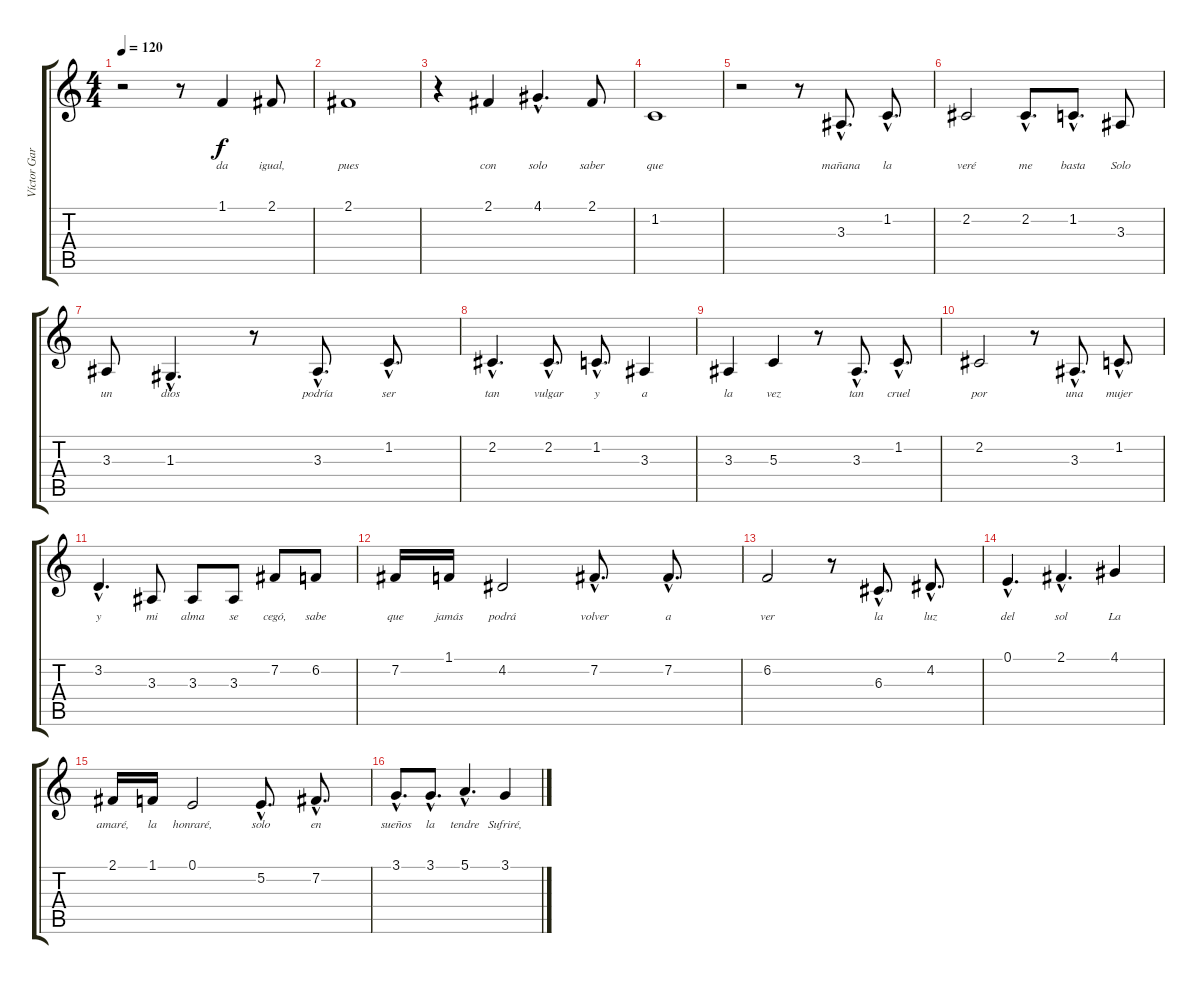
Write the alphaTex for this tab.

\track ("Víctor García (Voz)" "Víctor Gar") {instrument lead6voice}
\staff {score tabs}
\tuning (E4 B3 G3 D3 A2 E2) {hide}
\ts (4 4)
\tempo 120
\clef g2
\ks c
r.2{dy f} r.8 1.1.4{lyrics (0 "da") lyrics (1 "") lyrics (2 "") lyrics (3 "") lyrics (4 "")} 2.1.8{lyrics (0 "igual,") lyrics (1 "") lyrics (2 "") lyrics (3 "") lyrics (4 "")} |
2.1.1{lyrics (0 "pues") lyrics (1 "") lyrics (2 "") lyrics (3 "") lyrics (4 "")} |
r.4 2.1.4{lyrics (0 "con") lyrics (1 "") lyrics (2 "") lyrics (3 "") lyrics (4 "")} 4.1{hac}.4{d lyrics (0 "solo") lyrics (1 "") lyrics (2 "") lyrics (3 "") lyrics (4 "")} 2.1.8{lyrics (0 "saber") lyrics (1 "") lyrics (2 "") lyrics (3 "") lyrics (4 "")} |
1.2.1{lyrics (0 "que") lyrics (1 "") lyrics (2 "") lyrics (3 "") lyrics (4 "")} |
r.2 r.8 3.3{hac}.8{d lyrics (0 "mañana") lyrics (1 "") lyrics (2 "") lyrics (3 "") lyrics (4 "")} 1.2{hac}.8{d lyrics (0 "la") lyrics (1 "") lyrics (2 "") lyrics (3 "") lyrics (4 "")} |
2.2.2{lyrics (0 "veré") lyrics (1 "") lyrics (2 "") lyrics (3 "") lyrics (4 "")} 2.2{hac}.8{d lyrics (0 "me") lyrics (1 "") lyrics (2 "") lyrics (3 "") lyrics (4 "")} 1.2{hac}.8{d lyrics (0 "basta") lyrics (1 "") lyrics (2 "") lyrics (3 "") lyrics (4 "")} 3.3.8{lyrics (0 "Solo") lyrics (1 "") lyrics (2 "") lyrics (3 "") lyrics (4 "")} |
3.3.8{lyrics (0 "un") lyrics (1 "") lyrics (2 "") lyrics (3 "") lyrics (4 "")} 1.3{hac}.4{d lyrics (0 "dios") lyrics (1 "") lyrics (2 "") lyrics (3 "") lyrics (4 "")} r.8 3.3{hac}.8{d lyrics (0 "podría") lyrics (1 "") lyrics (2 "") lyrics (3 "") lyrics (4 "")} 1.2{hac}.8{d lyrics (0 "ser") lyrics (1 "") lyrics (2 "") lyrics (3 "") lyrics (4 "")} |
2.2{hac}.4{d lyrics (0 "tan") lyrics (1 "") lyrics (2 "") lyrics (3 "") lyrics (4 "")} 2.2{hac}.8{d lyrics (0 "vulgar") lyrics (1 "") lyrics (2 "") lyrics (3 "") lyrics (4 "")} 1.2{hac}.8{d lyrics (0 "y") lyrics (1 "") lyrics (2 "") lyrics (3 "") lyrics (4 "")} 3.3.4{lyrics (0 "a") lyrics (1 "") lyrics (2 "") lyrics (3 "") lyrics (4 "")} |
3.3.4{lyrics (0 "la") lyrics (1 "") lyrics (2 "") lyrics (3 "") lyrics (4 "")} 5.3.4{lyrics (0 "vez") lyrics (1 "") lyrics (2 "") lyrics (3 "") lyrics (4 "")} r.8 3.3{hac}.8{d lyrics (0 "tan") lyrics (1 "") lyrics (2 "") lyrics (3 "") lyrics (4 "")} 1.2{hac}.8{d lyrics (0 "cruel") lyrics (1 "") lyrics (2 "") lyrics (3 "") lyrics (4 "")} |
2.2.2{lyrics (0 "por") lyrics (1 "") lyrics (2 "") lyrics (3 "") lyrics (4 "")} r.8 3.3{hac}.8{d lyrics (0 "una") lyrics (1 "") lyrics (2 "") lyrics (3 "") lyrics (4 "")} 1.2{hac}.8{d lyrics (0 "mujer") lyrics (1 "") lyrics (2 "") lyrics (3 "") lyrics (4 "")} |
3.2{hac}.4{d lyrics (0 "y") lyrics (1 "") lyrics (2 "") lyrics (3 "") lyrics (4 "")} 3.3.8{lyrics (0 "mi") lyrics (1 "") lyrics (2 "") lyrics (3 "") lyrics (4 "")} 3.3.8{lyrics (0 "alma") lyrics (1 "") lyrics (2 "") lyrics (3 "") lyrics (4 "")} 3.3.8{lyrics (0 "se") lyrics (1 "") lyrics (2 "") lyrics (3 "") lyrics (4 "")} 7.2.8{lyrics (0 "cegó,") lyrics (1 "") lyrics (2 "") lyrics (3 "") lyrics (4 "")} 6.2.8{lyrics (0 "sabe") lyrics (1 "") lyrics (2 "") lyrics (3 "") lyrics (4 "")} |
7.2.16{lyrics (0 "que") lyrics (1 "") lyrics (2 "") lyrics (3 "") lyrics (4 "")} 1.1.16{lyrics (0 "jamás") lyrics (1 "") lyrics (2 "") lyrics (3 "") lyrics (4 "")} 4.2.2{lyrics (0 "podrá") lyrics (1 "") lyrics (2 "") lyrics (3 "") lyrics (4 "")} 7.2{hac}.8{d lyrics (0 "volver") lyrics (1 "") lyrics (2 "") lyrics (3 "") lyrics (4 "")} 7.2{hac}.8{d lyrics (0 "a") lyrics (1 "") lyrics (2 "") lyrics (3 "") lyrics (4 "")} |
6.2.2{lyrics (0 "ver") lyrics (1 "") lyrics (2 "") lyrics (3 "") lyrics (4 "")} r.8 6.3{hac}.8{d lyrics (0 "la") lyrics (1 "") lyrics (2 "") lyrics (3 "") lyrics (4 "")} 4.2{hac}.8{d lyrics (0 "luz") lyrics (1 "") lyrics (2 "") lyrics (3 "") lyrics (4 "")} |
0.1{hac}.4{d lyrics (0 "del") lyrics (1 "") lyrics (2 "") lyrics (3 "") lyrics (4 "")} 2.1{hac}.4{d lyrics (0 "sol") lyrics (1 "") lyrics (2 "") lyrics (3 "") lyrics (4 "")} 4.1.4{lyrics (0 "La") lyrics (1 "") lyrics (2 "") lyrics (3 "") lyrics (4 "")} |
2.1.16{lyrics (0 "amaré,") lyrics (1 "") lyrics (2 "") lyrics (3 "") lyrics (4 "")} 1.1.16{lyrics (0 "la") lyrics (1 "") lyrics (2 "") lyrics (3 "") lyrics (4 "")} 0.1.2{lyrics (0 "honraré,") lyrics (1 "") lyrics (2 "") lyrics (3 "") lyrics (4 "")} 5.2{hac}.8{d lyrics (0 "solo") lyrics (1 "") lyrics (2 "") lyrics (3 "") lyrics (4 "")} 7.2{hac}.8{d lyrics (0 "en") lyrics (1 "") lyrics (2 "") lyrics (3 "") lyrics (4 "")} |
3.1{hac}.8{d lyrics (0 "sueños") lyrics (1 "") lyrics (2 "") lyrics (3 "") lyrics (4 "")} 3.1{hac}.8{d lyrics (0 "la") lyrics (1 "") lyrics (2 "") lyrics (3 "") lyrics (4 "")} 5.1{hac}.4{d lyrics (0 "tendre") lyrics (1 "") lyrics (2 "") lyrics (3 "") lyrics (4 "")} 3.1.4{lyrics (0 "Sufriré,") lyrics (1 "") lyrics (2 "") lyrics (3 "") lyrics (4 "")}
